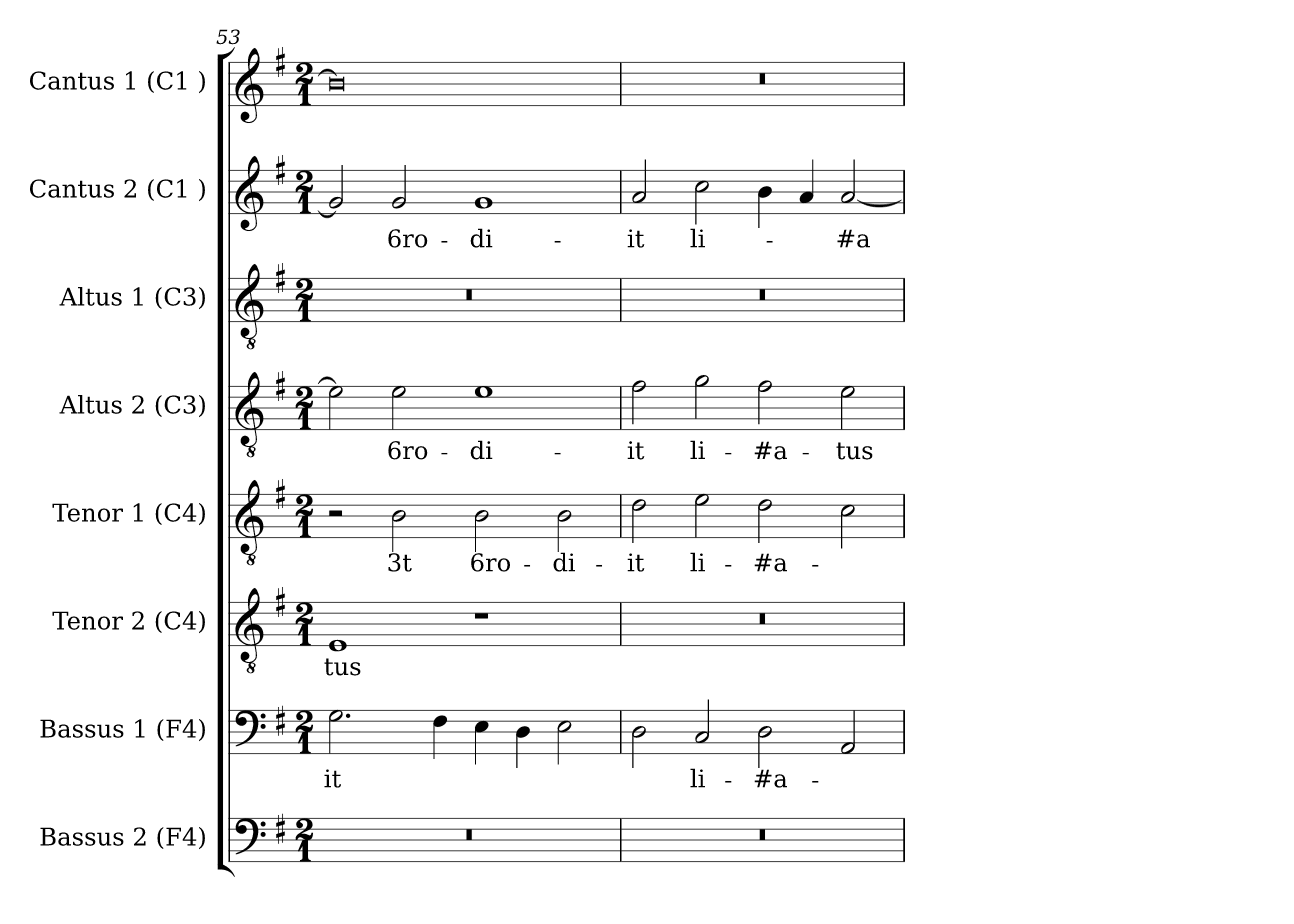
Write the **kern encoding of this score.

**kern	**kern	**text	**kern	**text	**kern	**text	**kern	**text	**kern	**kern	**text	**kern
*part8	*part7	*part7	*part6	*part6	*part5	*part5	*part4	*part4	*part3	*part2	*part2	*part1
*staff8	*staff7	*staff7	*staff6	*staff6	*staff5	*staff5	*staff4	*staff4	*staff3	*staff2	*staff2	*staff1
*I"Bassus 2 (F4)	*I"Bassus 1 (F4)	*	*I"Tenor 2 (C4)	*	*I"Tenor 1 (C4)	*	*I"Altus 2 (C3)	*	*I"Altus 1 (C3)	*I"Cantus 2 (C1 )	*	*I"Cantus 1 (C1 )
*I'B2	*I'B1	*	*I'T2	*	*I'T1	*	*I'A2	*	*I'A1	*I'C2	*	*I'C1
*clefF4	*clefF4	*	*clefGv2	*	*clefGv2	*	*clefGv2	*	*clefGv2	*clefG2	*	*clefG2
*k[f#]	*k[f#]	*	*k[f#]	*	*k[f#]	*	*k[f#]	*	*k[f#]	*k[f#]	*	*k[f#]
*G:	*G:	*	*G:	*	*G:	*	*G:	*	*G:	*G:	*	*G:
*M2/1	*M2/1	*	*M2/1	*	*M2/1	*	*M2/1	*	*M2/1	*M2/1	*	*M2/1
=53	=53	=53	=53	=53	=53	=53	=53	=53	=53	=53	=53	=53
!	!	!LO:LY:b:cj	!	!LO:LY:b:cj	!	!	!	!	!	!	!	!
0r	2.G\	-it	1E	-tus	2r	.	2e\]	.	0r	2g/]	.	0b]
!	!	!	!	!	!	!LO:LY:b:cj	!	!LO:LY:b:cj	!	!	!LO:LY:b:cj	!
.	.	.	.	.	2B\	3t	2e\	6ro-	.	2g/	6ro-	.
.	4F#\	.	.	.	.	.	.	.	.	.	.	.
!	!	!	!	!	!	!LO:LY:b:cj	!	!LO:LY:b:cj	!	!	!LO:LY:b:cj	!
.	4E\	.	1r	.	2B\	6ro-	1e	-di-	.	1g	-di-	.
.	4D\	.	.	.	.	.	.	.	.	.	.	.
!	!	!	!	!	!	!LO:LY:b:cj	!	!	!	!	!	!
.	2E\	.	.	.	2B\	-di-	.	.	.	.	.	.
=54	=54	=54	=54	=54	=54	=54	=54	=54	=54	=54	=54	=54
!	!	!	!	!	!	!LO:LY:b:cj	!	!LO:LY:b:cj	!	!	!LO:LY:b:cj	!
0r	2D\	.	0r	.	2d\	-it	2f#\	-it	0r	2a/	-it	0r
!	!	!LO:LY:b:cj	!	!	!	!LO:LY:b:cj	!	!LO:LY:b:cj	!	!	!LO:LY:b:cj	!
.	2C/	li-	.	.	2e\	li-	2g\	li-	.	2cc\	li-	.
!	!	!LO:LY:b:cj	!	!	!	!LO:LY:b:cj	!	!LO:LY:b:cj	!	!	!	!
.	2D\	-#a-	.	.	2d\	-#a-	2f#\	-#a-	.	4b\	.	.
.	.	.	.	.	.	.	.	.	.	4a/	.	.
!	!	!	!	!	!	!	!	!LO:LY:b:cj	!	!	!LO:LY:b:cj	!
.	2AA/	.	.	.	2c\	.	2e\	-tus	.	[<2a/	-#a-	.
=	=	=	=	=	=	=	=	=	=	=	=	=
*-	*-	*-	*-	*-	*-	*-	*-	*-	*-	*-	*-	*-
